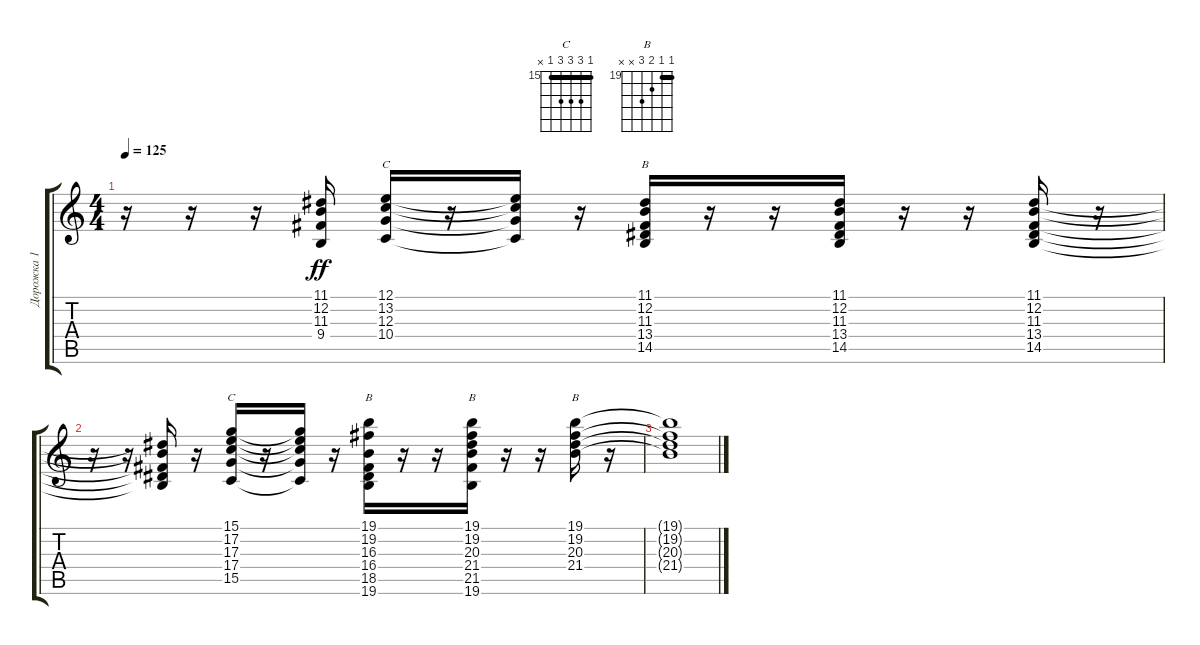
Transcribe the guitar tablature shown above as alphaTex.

\track ("Дорожка 1" "Дорожка 1") {instrument acousticgrandpiano}
\staff {score tabs}
\tuning (E4 B3 G3 D3 A2 E2) {hide}
\chord ("C" 12 13 12 10 x x) {firstfret 10 barre 12}
\chord ("B" 11 12 11 13 14 x) {firstfret 11 barre 11}
\chord ("C" 15 17 17 17 15 x) {firstfret 15 barre 15}
\chord ("B" 19 19 16 16 18 19) {firstfret 16 barre (16 19)}
\chord ("B" 19 19 20 21 21 19) {firstfret 19 barre 19}
\chord ("B" 19 19 20 21 x x) {firstfret 19 barre 19}
\ts (4 4)
\tempo 125
\clef g2
\ks c
r.16{dy ff} r.16 r.16 (11.1{t} 12.2{t} 11.3{t} 9.4{t}).16 (12.1 13.2 12.3 10.4).16{ch "C"} r.16 (12.1{t} 13.2{t} 12.3{t} 10.4{t}).16 r.16 (11.1 12.2 11.3 13.4 14.5).16{ch "B"} r.16 r.16 (11.1 12.2 11.3 13.4 14.5).16 r.16 r.16 (11.1 12.2 11.3 13.4 14.5).16 r.16 |
r.16 r.16 (11.1{t} 12.2{t} 11.3{t} 13.4{t} 14.5{t}).16 r.16 (15.1 17.2 17.3 17.4 15.5).16{ch "C"} r.16 (15.1{t} 17.2{t} 17.3{t} 17.4{t} 15.5{t}).16 r.16 (19.1 19.2 16.3 16.4 18.5 19.6).16{ch "B"} r.16 r.16 (19.1 19.2 20.3 21.4 21.5 19.6).16{ch "B"} r.16 r.16 (19.1 19.2 20.3 21.4).16{ch "B"} r.16 |
(19.1{t} 19.2{t} 20.3{t} 21.4{t}).1
